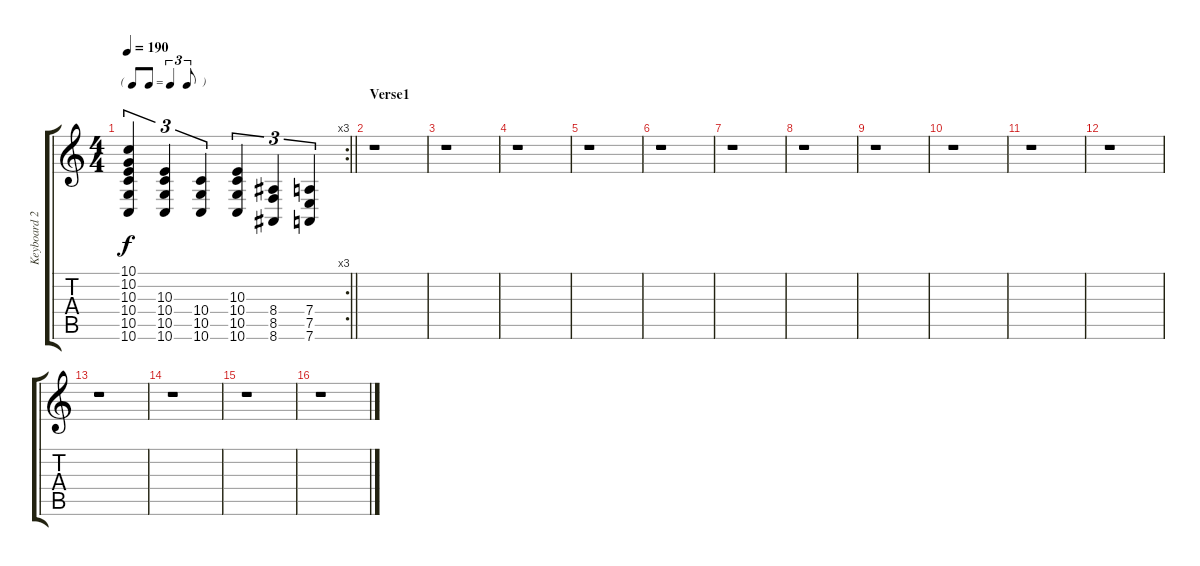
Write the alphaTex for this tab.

\track ("Keyboard 2" "Keyboard 2") {instrument tremolostrings}
\staff {score tabs}
\tuning (D4 A3 Gb3 D3 A2 D2) {hide}
\rc 3
\ts (4 4)
\tf triplet8th
\tempo 190
\clef g2
\barLineRight lightlight
\ks c
(10.1 10.2 10.3 10.4 10.5 10.6).4{tu (3 2) dy f} (10.3 10.4 10.5 10.6).4{tu (3 2)} (10.4 10.5 10.6).4{tu (3 2)} (10.3 10.4 10.5 10.6).4{tu (3 2)} (8.4 8.5 8.6).4{tu (3 2)} (7.4 7.5 7.6).4{tu (3 2)} |
\section ("" "Verse1")
r.1 |
r.1 |
r.1 |
r.1 |
r.1 |
r.1 |
r.1 |
r.1 |
r.1 |
r.1 |
r.1 |
r.1 |
r.1 |
r.1 |
r.1
